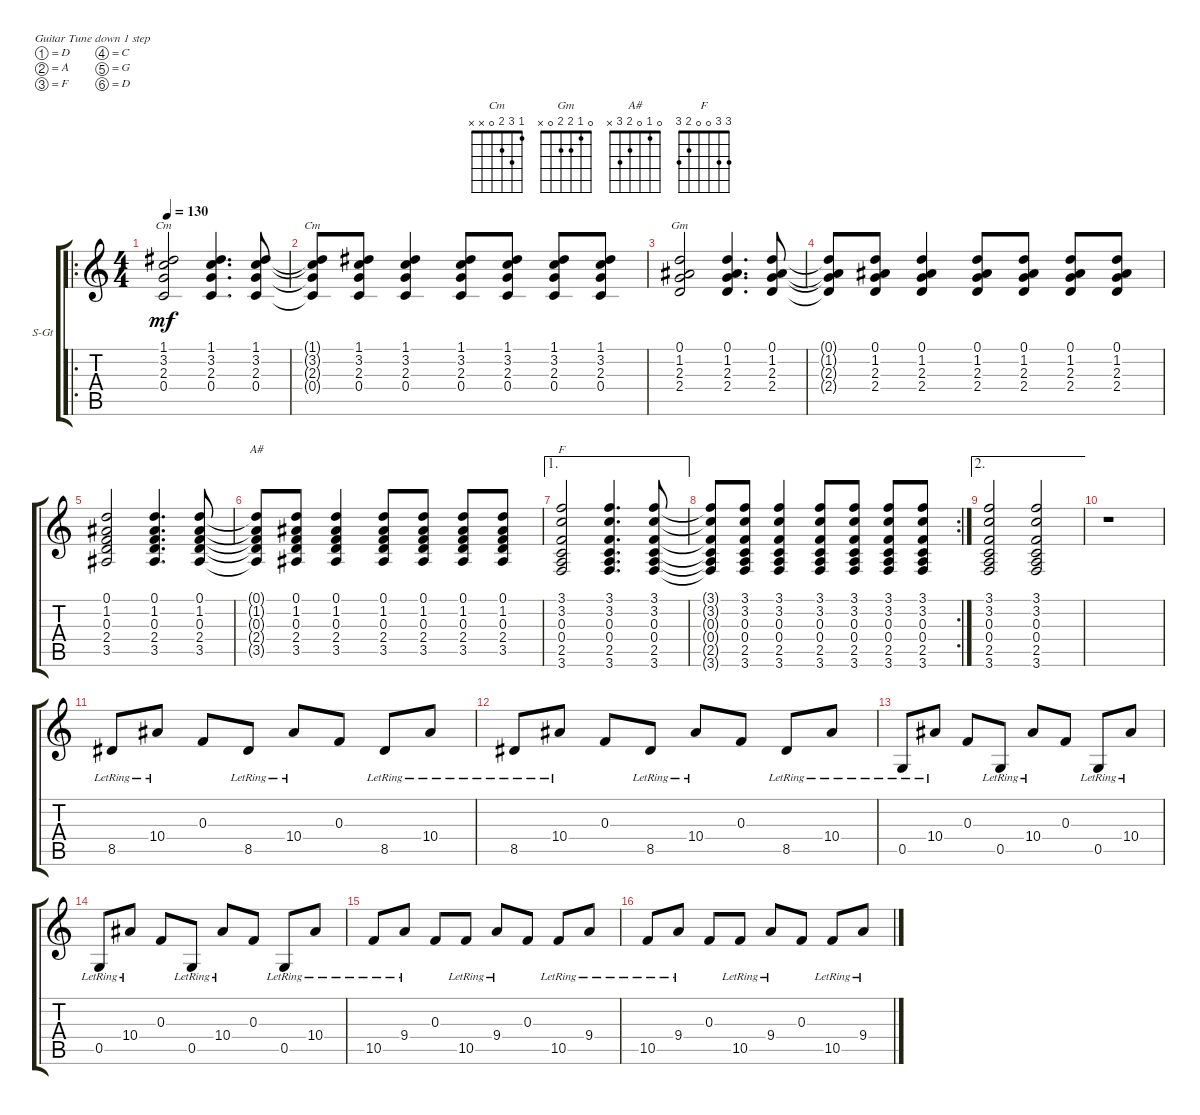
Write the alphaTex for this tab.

\defaultSystemsLayout 4
\bracketExtendMode groupsimilarinstruments
\firstSystemTrackNameOrientation horizontal
\otherSystemsTrackNameOrientation horizontal
\track ("Steel Guitar" "S-Gt") {instrument acousticguitarsteel}
\staff {score tabs}
\tuning (D4 A3 F3 C3 G2 D2)
\chord ("Cm" 1 3 2 0 x x)
\chord ("Gm" 0 1 2 2 0 x)
\chord ("A#" 0 1 0 2 3 x)
\chord ("F" 3 3 0 0 2 3)
\ro
\ts (4 4)
\tempo 130
\clef g2
\ks c
(0.4 2.3 3.2 1.1).2{ch "Cm" dy mf} (0.4 2.3 3.2 1.1).4{d} (0.4 2.3 3.2 1.1).8 |
(0.4{t} 2.3{t} 3.2{t} 1.1{t}).8{ch "Cm"} (0.4 2.3 3.2 1.1).8 (0.4 2.3 3.2 1.1).4 (0.4 2.3 3.2 1.1).8 (0.4 2.3 3.2 1.1).8 (0.4 2.3 3.2 1.1).8 (0.4 2.3 3.2 1.1).8 |
(2.4 2.3 1.2 0.1).2{ch "Gm"} (2.4 2.3 1.2 0.1).4{d} (2.4 2.3 1.2 0.1).8 |
(2.4{t} 2.3{t} 1.2{t} 0.1{t}).8 (2.4 2.3 1.2 0.1).8 (2.4 2.3 1.2 0.1).4 (2.4 2.3 1.2 0.1).8 (2.4 2.3 1.2 0.1).8 (2.4 2.3 1.2 0.1).8 (2.4 2.3 1.2 0.1).8 |
(2.4 0.3 1.2 0.1 3.5).2 (2.4 0.3 1.2 0.1 3.5).4{d} (2.4 0.3 1.2 0.1 3.5).8 |
(2.4{t} 0.3{t} 1.2{t} 0.1{t} 3.5{t}).8{ch "A#"} (2.4 0.3 1.2 0.1 3.5).8 (2.4 0.3 1.2 0.1 3.5).4 (2.4 0.3 1.2 0.1 3.5).8 (2.4 0.3 1.2 0.1 3.5).8 (2.4 0.3 1.2 0.1 3.5).8 (2.4 0.3 1.2 0.1 3.5).8 |
\ae 1
(0.4 0.3 3.2 3.1 3.6 2.5).2{ch "F"} (0.4 0.3 3.2 3.1 3.6 2.5).4{d} (0.4 0.3 3.2 3.1 2.5 3.6).8 |
\rc 2
(0.4{t} 0.3{t} 3.2{t} 3.1{t} 3.6{t} 2.5{t}).8 (0.4 0.3 3.2 3.1 3.6 2.5).8 (0.4 0.3 3.2 3.1 2.5 3.6).4 (0.4 0.3 3.2 3.1 3.6 2.5).8 (0.4 0.3 3.2 3.1 3.6 2.5).8 (0.4 0.3 3.2 3.1 3.6 2.5).8 (0.4 0.3 3.2 3.1 3.6 2.5).8 |
\ae 2
(0.4 0.3 3.2 3.1 3.6 2.5).2 (0.4 0.3 3.2 3.1 3.6 2.5).2 |
r.1 |
8.5{lr}.8 10.4{lr}.8 0.3.8 8.5{lr}.8 10.4{lr}.8 0.3.8 8.5{lr}.8 10.4{lr}.8 |
8.5{lr}.8 10.4{lr}.8 0.3.8 8.5{lr}.8 10.4{lr}.8 0.3.8 8.5{lr}.8 10.4{lr}.8 |
0.5{lr}.8 10.4{lr}.8 0.3.8 0.5{lr}.8 10.4{lr}.8 0.3.8 0.5{lr}.8 10.4{lr}.8 |
0.5{lr}.8 10.4{lr}.8 0.3.8 0.5{lr}.8 10.4{lr}.8 0.3.8 0.5{lr}.8 10.4{lr}.8 |
10.5{lr}.8 9.4{lr}.8 0.3.8 10.5{lr}.8 9.4{lr}.8 0.3.8 10.5{lr}.8 9.4{lr}.8 |
10.5{lr}.8 9.4{lr}.8 0.3.8 10.5{lr}.8 9.4{lr}.8 0.3.8 10.5{lr}.8 9.4{lr}.8
